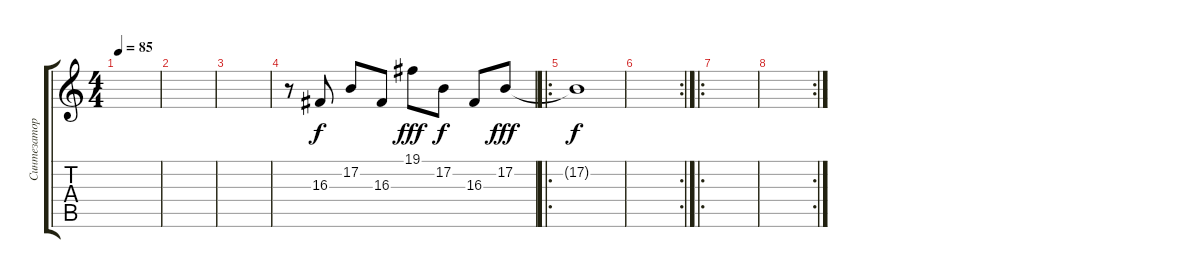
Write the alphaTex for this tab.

\track ("Синтезатор" "Синтезатор") {instrument stringensemble2}
\staff {score tabs}
\tuning (B3 Gb3 D3 A2 E2 B1) {hide}
\ts (4 4)
\tempo 85
\clef g2
\ks c
|
|
|
r.8 16.3.8 17.2.8 16.3.8 19.1.8{dy fff} 17.2.8{dy f} 16.3.8 17.2.8{dy fff} |
\ro
17.2{t}.1{dy f volume 5} |
\rc 2
|
\ro
|
\rc 2
